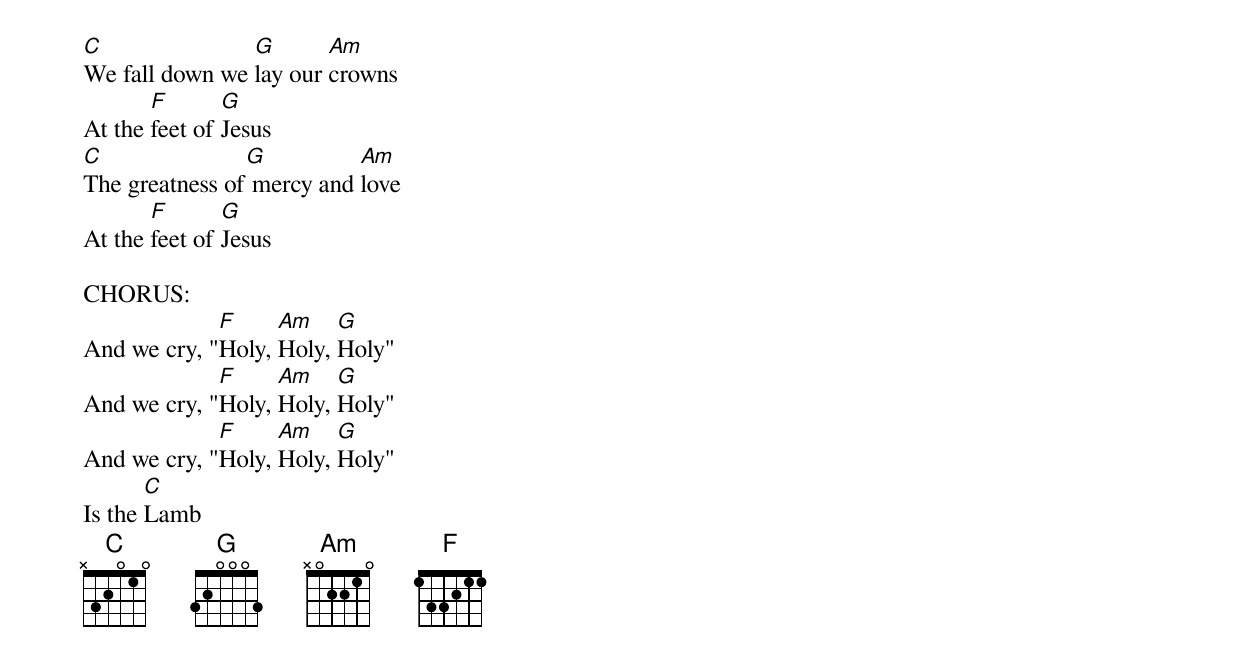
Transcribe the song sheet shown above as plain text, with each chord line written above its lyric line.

C               G       Am
We fall down we lay our crowns
       F       G
At the feet of Jesus
C               G          Am
The greatness of mercy and love
       F       G
At the feet of Jesus

CHORUS:
             F     Am    G
And we cry, "Holy, Holy, Holy"
             F     Am    G
And we cry, "Holy, Holy, Holy"
             F     Am    G
And we cry, "Holy, Holy, Holy"
       C
Is the Lamb
